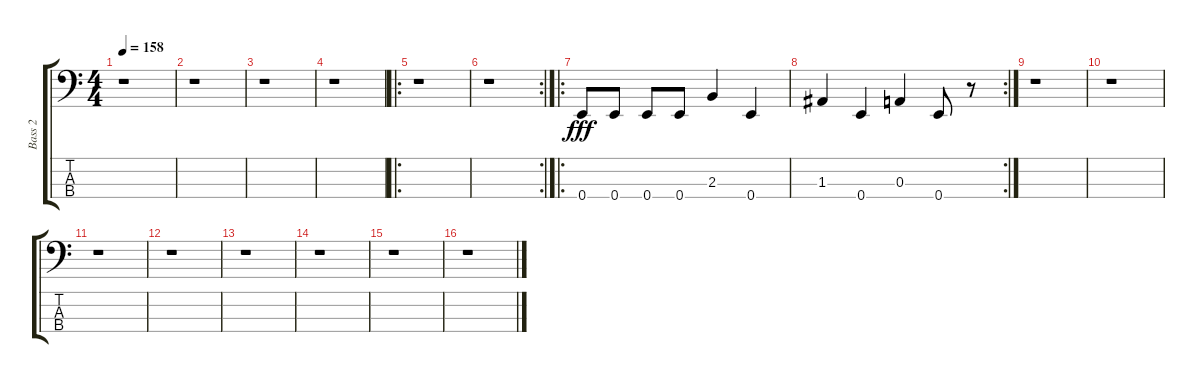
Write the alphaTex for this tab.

\track ("Bass 2" "Bass 2") {instrument synthbass2}
\staff {score tabs}
\tuning (G2 D2 A1 E1) {hide}
\ts (4 4)
\tempo 158
\clef f4
\ks c
r.1{dy fff instrument synthbass2} |
r.1 |
r.1 |
r.1 |
\ro
r.1 |
\rc 2
r.1 |
\ro
0.4.8 0.4.8 0.4.8 0.4.8 2.3.4 0.4.4 |
\rc 2
1.3.4 0.4.4 0.3.4 0.4.8 r.8 |
r.1 |
r.1 |
r.1 |
r.1 |
r.1 |
r.1 |
r.1 |
r.1
